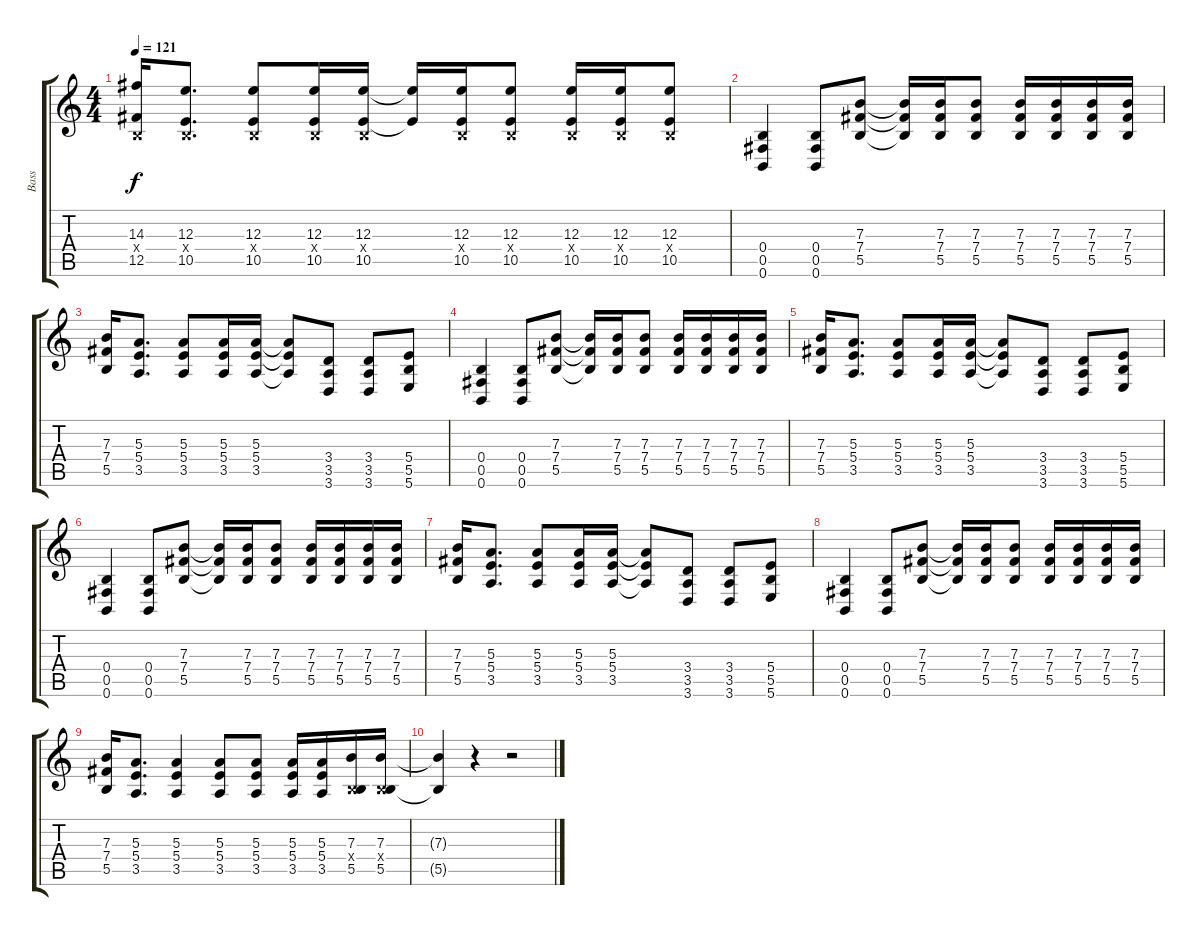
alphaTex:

\track ("Bass" "Bass") {instrument electricbassfinger}
\staff {score tabs}
\tuning (Db4 Ab3 E3 B2 Gb2 B1) {hide}
\ts (4 4)
\tempo 121
\clef g2
\ks c
(14.3 0.4{x} 12.5).16{dy f} (12.3 0.4{x} 10.5).8{d} (12.3 0.4{x} 10.5).8 (12.3 0.4{x} 10.5).16 (12.3 0.4{x} 10.5).16 (12.3{t} 10.5{t}).16 (12.3 0.4{x} 10.5).16 (12.3 0.4{x} 10.5).8 (12.3 0.4{x} 10.5).16 (12.3 0.4{x} 10.5).16 (12.3 0.4{x} 10.5).8 |
(0.4 0.5 0.6).4 (0.4 0.5 0.6).8 (7.3 7.4 5.5).8 (7.3{t} 7.4{t} 5.5{t}).16 (7.3 7.4 5.5).16 (7.3 7.4 5.5).8 (7.3 7.4 5.5).16 (7.3 7.4 5.5).16 (7.3 7.4 5.5).16 (7.3 7.4 5.5).16 |
(7.3 7.4 5.5).16 (5.3 5.4 3.5).8{d} (5.3 5.4 3.5).8 (5.3 5.4 3.5).16 (5.3 5.4 3.5).16 (5.3{t} 5.4{t} 3.5{t}).8 (3.4 3.5 3.6).8 (3.4 3.5 3.6).8 (5.4 5.5 5.6).8 |
(0.4 0.5 0.6).4 (0.4 0.5 0.6).8 (7.3 7.4 5.5).8 (7.3{t} 7.4{t} 5.5{t}).16 (7.3 7.4 5.5).16 (7.3 7.4 5.5).8 (7.3 7.4 5.5).16 (7.3 7.4 5.5).16 (7.3 7.4 5.5).16 (7.3 7.4 5.5).16 |
(7.3 7.4 5.5).16 (5.3 5.4 3.5).8{d} (5.3 5.4 3.5).8 (5.3 5.4 3.5).16 (5.3 5.4 3.5).16 (5.3{t} 5.4{t} 3.5{t}).8 (3.4 3.5 3.6).8 (3.4 3.5 3.6).8 (5.4 5.5 5.6).8 |
(0.4 0.5 0.6).4 (0.4 0.5 0.6).8 (7.3 7.4 5.5).8 (7.3{t} 7.4{t} 5.5{t}).16 (7.3 7.4 5.5).16 (7.3 7.4 5.5).8 (7.3 7.4 5.5).16 (7.3 7.4 5.5).16 (7.3 7.4 5.5).16 (7.3 7.4 5.5).16 |
(7.3 7.4 5.5).16 (5.3 5.4 3.5).8{d} (5.3 5.4 3.5).8 (5.3 5.4 3.5).16 (5.3 5.4 3.5).16 (5.3{t} 5.4{t} 3.5{t}).8 (3.4 3.5 3.6).8 (3.4 3.5 3.6).8 (5.4 5.5 5.6).8 |
(0.4 0.5 0.6).4 (0.4 0.5 0.6).8 (7.3 7.4 5.5).8 (7.3{t} 7.4{t} 5.5{t}).16 (7.3 7.4 5.5).16 (7.3 7.4 5.5).8 (7.3 7.4 5.5).16 (7.3 7.4 5.5).16 (7.3 7.4 5.5).16 (7.3 7.4 5.5).16 |
(7.3 7.4 5.5).16 (5.3 5.4 3.5).8{d} (5.3 5.4 3.5).4 (5.3 5.4 3.5).8 (5.3 5.4 3.5).8 (5.3 5.4 3.5).16 (5.3 5.4 3.5).16 (7.3 0.4{x} 5.5).16 (7.3 0.4{x} 5.5).16 |
(7.3{t} 5.5{t}).4 r.4 r.2
